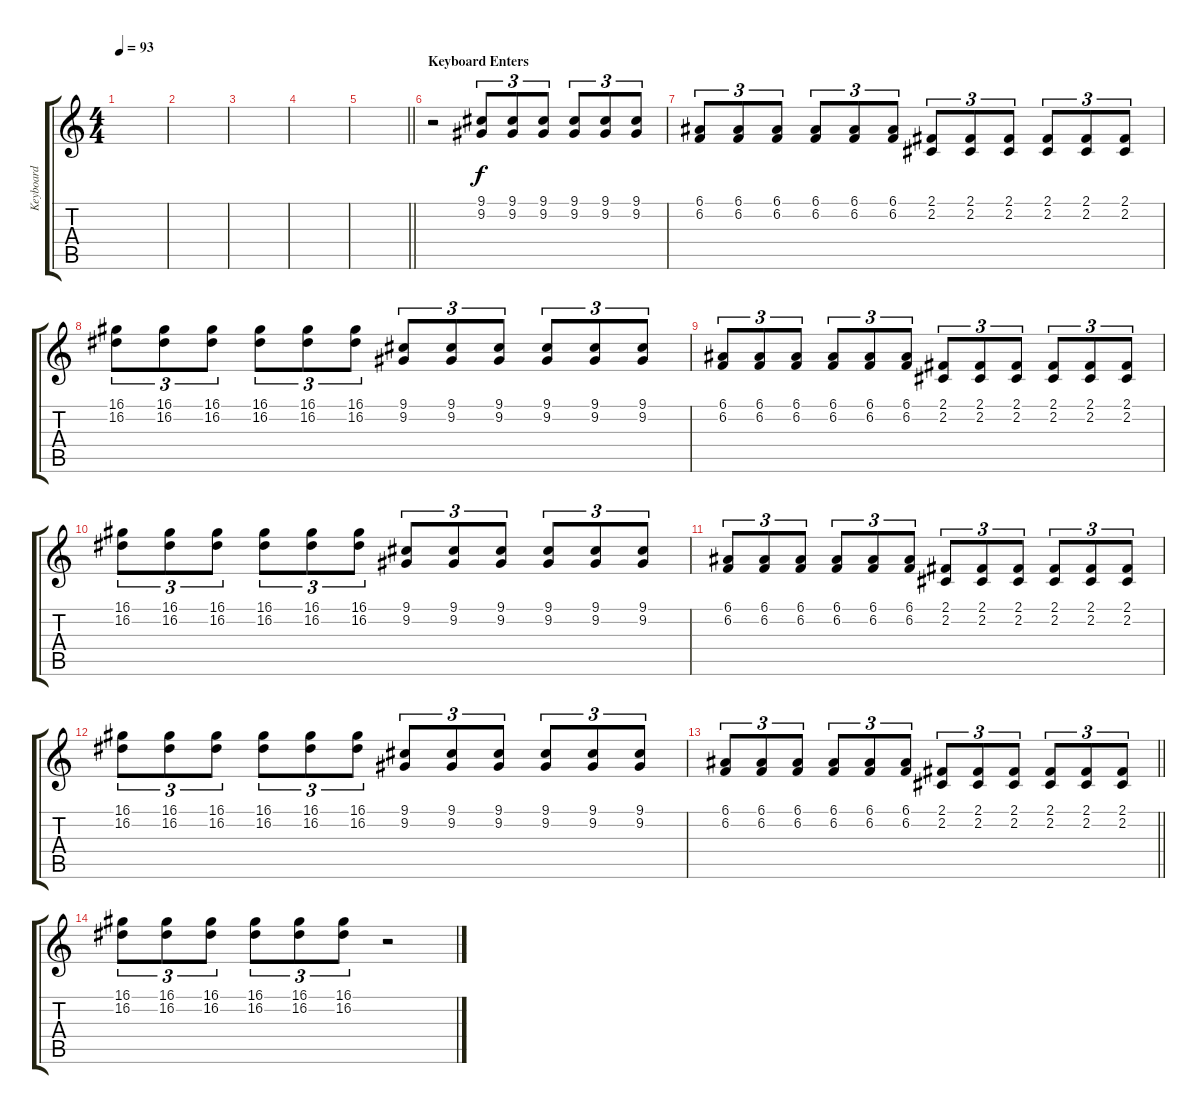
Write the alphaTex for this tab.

\track ("Keyboard" "Keyboard") {instrument brightacousticpiano}
\staff {score tabs}
\tuning (E4 B3 G3 D3 A2 E2) {hide}
\ts (4 4)
\tempo 93
\clef g2
\ks c
|
|
|
|
\barLineRight lightlight
|
\section ("" "Keyboard Enters")
r.2 (9.1 9.2).8{tu (3 2)} (9.1 9.2).8{tu (3 2)} (9.1 9.2).8{tu (3 2)} (9.1 9.2).8{tu (3 2)} (9.1 9.2).8{tu (3 2)} (9.1 9.2).8{tu (3 2)} |
(6.1 6.2).8{tu (3 2)} (6.1 6.2).8{tu (3 2)} (6.1 6.2).8{tu (3 2)} (6.1 6.2).8{tu (3 2)} (6.1 6.2).8{tu (3 2)} (6.1 6.2).8{tu (3 2)} (2.1 2.2).8{tu (3 2)} (2.1 2.2).8{tu (3 2)} (2.1 2.2).8{tu (3 2)} (2.1 2.2).8{tu (3 2)} (2.1 2.2).8{tu (3 2)} (2.1 2.2).8{tu (3 2)} |
(16.1 16.2).8{tu (3 2)} (16.1 16.2).8{tu (3 2)} (16.1 16.2).8{tu (3 2)} (16.1 16.2).8{tu (3 2)} (16.1 16.2).8{tu (3 2)} (16.1 16.2).8{tu (3 2)} (9.1 9.2).8{tu (3 2)} (9.1 9.2).8{tu (3 2)} (9.1 9.2).8{tu (3 2)} (9.1 9.2).8{tu (3 2)} (9.1 9.2).8{tu (3 2)} (9.1 9.2).8{tu (3 2)} |
(6.1 6.2).8{tu (3 2)} (6.1 6.2).8{tu (3 2)} (6.1 6.2).8{tu (3 2)} (6.1 6.2).8{tu (3 2)} (6.1 6.2).8{tu (3 2)} (6.1 6.2).8{tu (3 2)} (2.1 2.2).8{tu (3 2)} (2.1 2.2).8{tu (3 2)} (2.1 2.2).8{tu (3 2)} (2.1 2.2).8{tu (3 2)} (2.1 2.2).8{tu (3 2)} (2.1 2.2).8{tu (3 2)} |
(16.1 16.2).8{tu (3 2)} (16.1 16.2).8{tu (3 2)} (16.1 16.2).8{tu (3 2)} (16.1 16.2).8{tu (3 2)} (16.1 16.2).8{tu (3 2)} (16.1 16.2).8{tu (3 2)} (9.1 9.2).8{tu (3 2)} (9.1 9.2).8{tu (3 2)} (9.1 9.2).8{tu (3 2)} (9.1 9.2).8{tu (3 2)} (9.1 9.2).8{tu (3 2)} (9.1 9.2).8{tu (3 2)} |
(6.1 6.2).8{tu (3 2)} (6.1 6.2).8{tu (3 2)} (6.1 6.2).8{tu (3 2)} (6.1 6.2).8{tu (3 2)} (6.1 6.2).8{tu (3 2)} (6.1 6.2).8{tu (3 2)} (2.1 2.2).8{tu (3 2)} (2.1 2.2).8{tu (3 2)} (2.1 2.2).8{tu (3 2)} (2.1 2.2).8{tu (3 2)} (2.1 2.2).8{tu (3 2)} (2.1 2.2).8{tu (3 2)} |
(16.1 16.2).8{tu (3 2)} (16.1 16.2).8{tu (3 2)} (16.1 16.2).8{tu (3 2)} (16.1 16.2).8{tu (3 2)} (16.1 16.2).8{tu (3 2)} (16.1 16.2).8{tu (3 2)} (9.1 9.2).8{tu (3 2)} (9.1 9.2).8{tu (3 2)} (9.1 9.2).8{tu (3 2)} (9.1 9.2).8{tu (3 2)} (9.1 9.2).8{tu (3 2)} (9.1 9.2).8{tu (3 2)} |
\barLineRight lightlight
(6.1 6.2).8{tu (3 2)} (6.1 6.2).8{tu (3 2)} (6.1 6.2).8{tu (3 2)} (6.1 6.2).8{tu (3 2)} (6.1 6.2).8{tu (3 2)} (6.1 6.2).8{tu (3 2)} (2.1 2.2).8{tu (3 2)} (2.1 2.2).8{tu (3 2)} (2.1 2.2).8{tu (3 2)} (2.1 2.2).8{tu (3 2)} (2.1 2.2).8{tu (3 2)} (2.1 2.2).8{tu (3 2)} |
(16.1 16.2).8{tu (3 2)} (16.1 16.2).8{tu (3 2)} (16.1 16.2).8{tu (3 2)} (16.1 16.2).8{tu (3 2)} (16.1 16.2).8{tu (3 2)} (16.1 16.2).8{tu (3 2)} r.2
